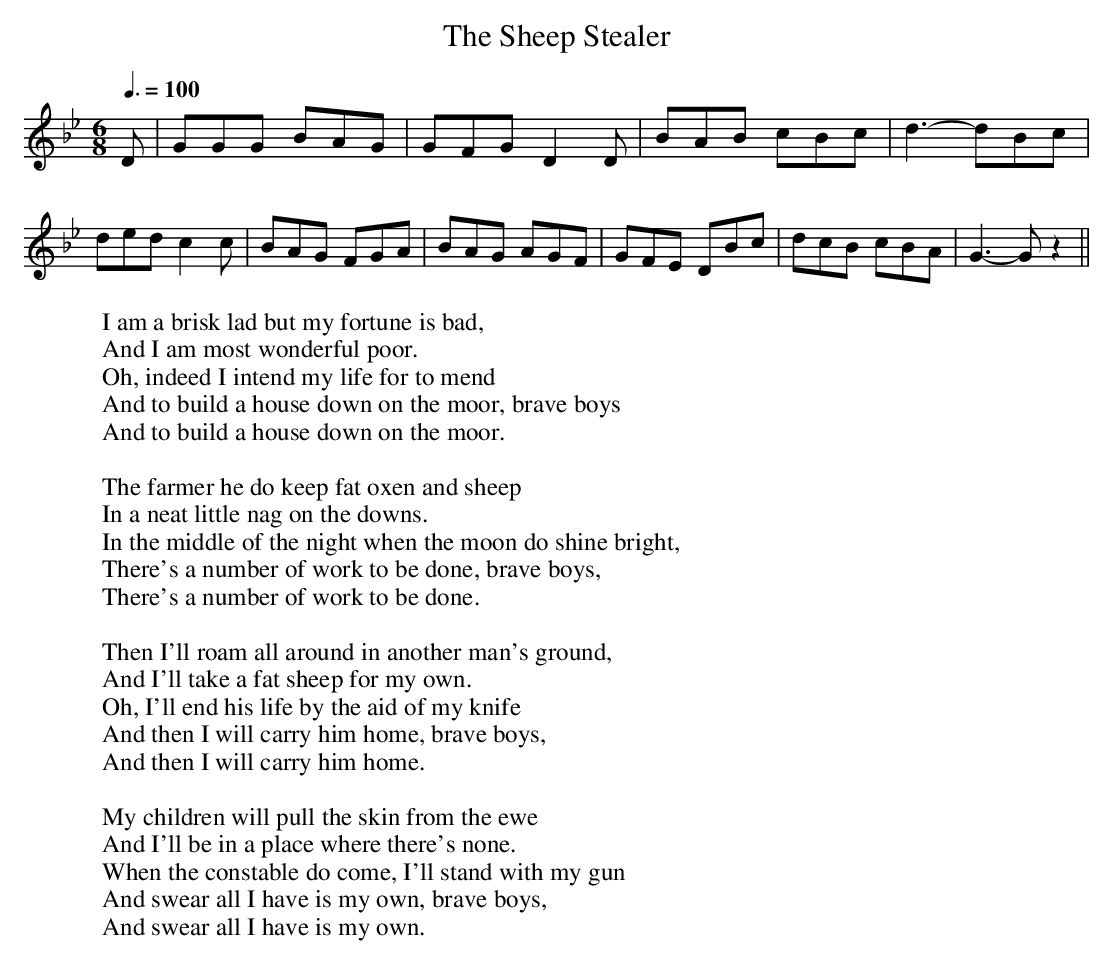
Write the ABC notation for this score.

X:1
T:Sheep Stealer, The
M:6/8
L:1/8
Q:3/8=100
W:I am a brisk lad but my fortune is bad,
W:And I am most wonderful poor.
W:Oh, indeed I intend my life for to mend
W:And to build a house down on the moor, brave boys
W:And to build a house down on the moor.
W:
W:The farmer he do keep fat oxen and sheep
W:In a neat little nag on the downs.
W:In the middle of the night when the moon do shine bright,
W:There's a number of work to be done, brave boys,
W:There's a number of work to be done.
W:
W:Then I'll roam all around in another man's ground,
W:And I'll take a fat sheep for my own.
W:Oh, I'll end his life by the aid of my knife
W:And then I will carry him home, brave boys,
W:And then I will carry him home.
W:
W:My children will pull the skin from the ewe
W:And I'll be in a place where there's none.
W:When the constable do come, I'll stand with my gun
W:And swear all I have is my own, brave boys,
W:And swear all I have is my own.
K:Bb
D|\
GGG BAG|GFG D2D|BAB cBc|d3- dBc|
ded c2c|BAG FGA|BAG AGF|GFE DBc|dcB cBA|G3- Gz2||
